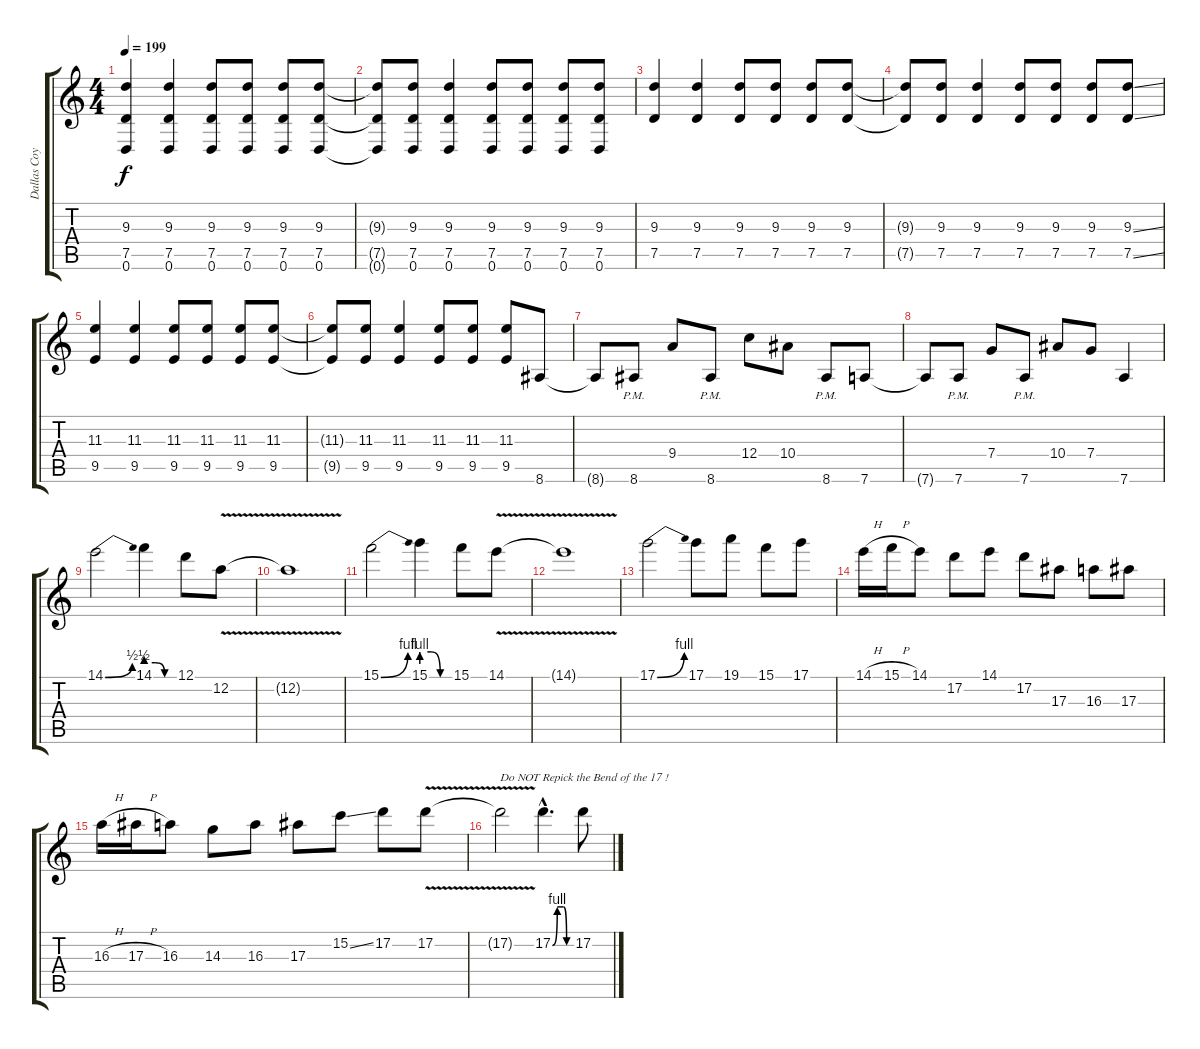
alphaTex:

\track ("Dallas Coyle (Guitar)" "Dallas Coy") {instrument distortionguitar}
\staff {score tabs}
\tuning (D4 A3 F3 C3 G2 D2) {hide}
\ts (4 4)
\tempo 199
\clef g2
\ks c
(9.3 7.5 0.6).4{dy f} (9.3 7.5 0.6).4 (9.3 7.5 0.6).8 (9.3 7.5 0.6).8 (9.3 7.5 0.6).8 (9.3 7.5 0.6).8 |
(9.3{t} 7.5{t} 0.6{t}).8 (9.3 7.5 0.6).8 (9.3 7.5 0.6).4 (9.3 7.5 0.6).8 (9.3 7.5 0.6).8 (9.3 7.5 0.6).8 (9.3 7.5 0.6).8 |
(9.3 7.5).4 (9.3 7.5).4 (9.3 7.5).8 (9.3 7.5).8 (9.3 7.5).8 (9.3 7.5).8 |
(9.3{t} 7.5{t}).8 (9.3 7.5).8 (9.3 7.5).4 (9.3 7.5).8 (9.3 7.5).8 (9.3 7.5).8 (9.3{ss} 7.5{ss}).8 |
(11.3 9.5).4 (11.3 9.5).4 (11.3 9.5).8 (11.3 9.5).8 (11.3 9.5).8 (11.3 9.5).8 |
(11.3{t} 9.5{t}).8 (11.3 9.5).8 (11.3 9.5).4 (11.3 9.5).8 (11.3 9.5).8 (11.3 9.5).8 8.6.8 |
8.6{t}.8 8.6{pm}.8 9.4.8 8.6{pm}.8 12.4.8 10.4.8 8.6{pm}.8 7.6.8 |
7.6{t}.8 7.6{pm}.8 7.4.8 7.6{pm}.8 10.4.8 7.4.8 7.6.4 |
14.1{be (bend 0 0 60 2)}.2{volume 16 balance 8} 14.1{be (custom 0 2 20 2 40 0 60 0)}.4 12.1.8 12.2{v}.8 |
12.2{t}.1 |
15.1{be (bend 0 0 60 4)}.2 15.1{be (custom 0 4 20 4 40 0 60 0)}.4 15.1.8 14.1{v}.8 |
14.1{t}.1 |
17.1{be (bend 0 0 60 4)}.2 17.1.8 19.1.8 15.1.8 17.1.8 |
14.1{h}.16 15.1{h}.16 14.1.8 17.2.8 14.1.8 17.2.8 17.3.8 16.3.8 17.3.8 |
16.3{h}.16 17.3{h}.16 16.3.8 14.3.8 16.3.8 17.3.8 15.2{ss}.8 17.2.8 17.2{v}.8 |
17.2{t}.2{txt "Do NOT Repick the Bend of the 17 !"} 17.2{be (custom 0 0 15 4 35 4 45 0 60 0) hac}.4{d} 17.2.8
